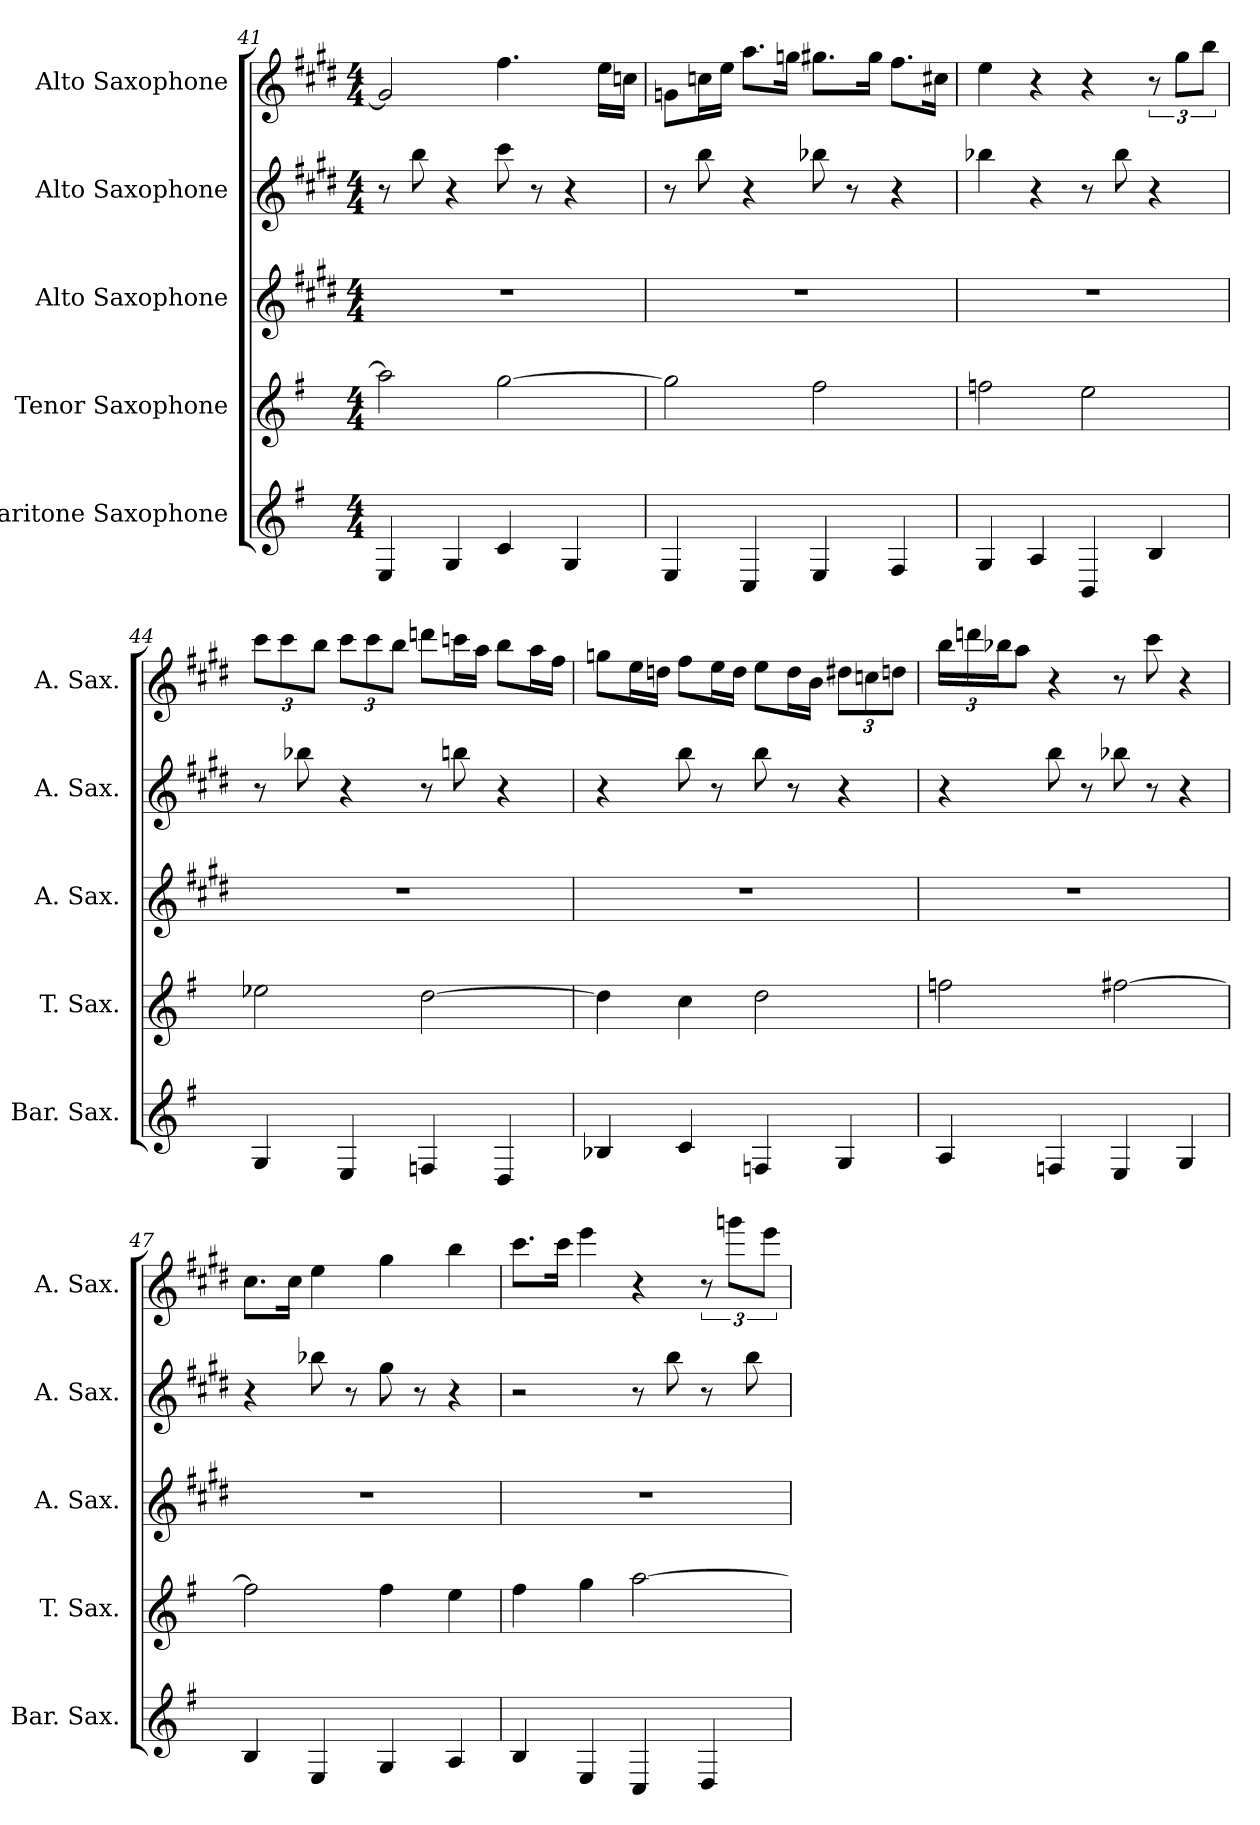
**kern	**kern	**kern	**kern	**kern
*part5	*part4	*part3	*part2	*part1
*staff5	*staff4	*staff3	*staff2	*staff1
*I"Baritone Saxophone	*I"Tenor Saxophone	*I"Alto Saxophone	*I"Alto Saxophone	*I"Alto Saxophone
*I'Bar. Sax.	*I'T. Sax.	*I'A. Sax.	*I'A. Sax.	*I'A. Sax.
*clefG2	*clefG2	*clefG2	*clefG2	*clefG2
*ITrd12c21	*ITrd8c14	*ITrd5c9	*ITrd5c9	*ITrd5c9
*k[f#]	*k[f#]	*k[f#]	*k[f#]	*k[f#]
*M4/4	*M4/4	*M4/4	*M4/4	*M4/4
=41	=41	=41	=41	=41
4EE/	2a\]	1r	8r	2B-/]
.	.	.	8dd\	.
4GG/	.	.	4r	.
4C/	[2g\	.	8ee\	4.a\
.	.	.	8r	.
4GG/	.	.	4r	.
.	.	.	.	16g\LL
.	.	.	.	16e-X\JJ
=42	=42	=42	=42	=42
4EE/	2g\]	1r	8r	8B-X\L
.	.	.	8dd\	16e-X\L
.	.	.	.	16g\JJ
4CC/	.	.	4r	8.cc\L
.	.	.	.	16b-X\Jk
4EE/	2f#\	.	8dd-X\	8.bn\L
.	.	.	8r	.
.	.	.	.	16b\Jk
4FF#/	.	.	4r	8.a\L
.	.	.	.	16en\Jk
=43	=43	=43	=43	=43
4GG/	2fn\	1r	4dd-X\	4g\
4AA/	.	.	4r	4r
4BBB/	2e\	.	8r	4r
.	.	.	8dd-\	.
4BB/	.	.	4r	12r
.	.	.	.	12b\L
.	.	.	.	12dd\J
!!LO:LB:g=z
=44	=44	=44	=44	=44
*	*	*	*	*Xbrackettup
4GG/	2e-X\	1r	8r	12ee\L
.	.	.	.	12ee\
.	.	.	8dd-X\	.
.	.	.	.	12dd\J
4EE/	.	.	4r	12ee\L
.	.	.	.	12ee\
.	.	.	.	12dd\J
4FFn/	[2d\	.	8r	8ffn\L
.	.	.	8ddn\	16ee-X\L
.	.	.	.	16cc\JJ
4DD/	.	.	4r	8dd\L
.	.	.	.	16cc\L
.	.	.	.	16a\JJ
=45	=45	=45	=45	=45
4BB-X/	4d\]	1r	4r	8b-X\L
.	.	.	.	16g\L
.	.	.	.	16fn\JJ
4C/	4c\	.	8dd\	8a\L
.	.	.	8r	16g\L
.	.	.	.	16f\JJ
4FFn/	2d\	.	8dd\	8g\L
.	.	.	8r	16f\L
.	.	.	.	16d\JJ
4GG/	.	.	4r	12f#X\L
.	.	.	.	12e-X\
.	.	.	.	12fn\J
!!LO:PB:g=z
=46	=46	=46	=46	=46
4AA/	2fn\	1r	4r	24dd\LL
.	.	.	.	24ffn\
.	.	.	.	24dd-X\J
.	.	.	.	8cc\J
4FFn/	.	.	8dd\	4r
.	.	.	8r	.
4EE/	[2f#X\	.	8dd-X\	8r
.	.	.	8r	8ee\
4GG/	.	.	4r	4r
=47	=47	=47	=47	=47
4BB/	2f#\]	1r	4r	8.e\L
.	.	.	.	16e\Jk
4EE/	.	.	8dd-X\	4g\
.	.	.	8r	.
4GG/	4f#\	.	8b\	4b\
.	.	.	8r	.
4AA/	4e\	.	4r	4dd\
=48	=48	=48	=48	=48
4BB/	4f#\	1r	2r	8.ee\L
.	.	.	.	16ee\Jk
4EE/	4g\	.	.	4gg\
4CC/	[2a\	.	8r	4r
.	.	.	8dd\	.
*	*	*	*	*brackettup
4DD/	.	.	8r	12r
.	.	.	.	12bb-X\L
.	.	.	8dd\	.
.	.	.	.	12gg\J
=	=	=	=	=
*-	*-	*-	*-	*-
